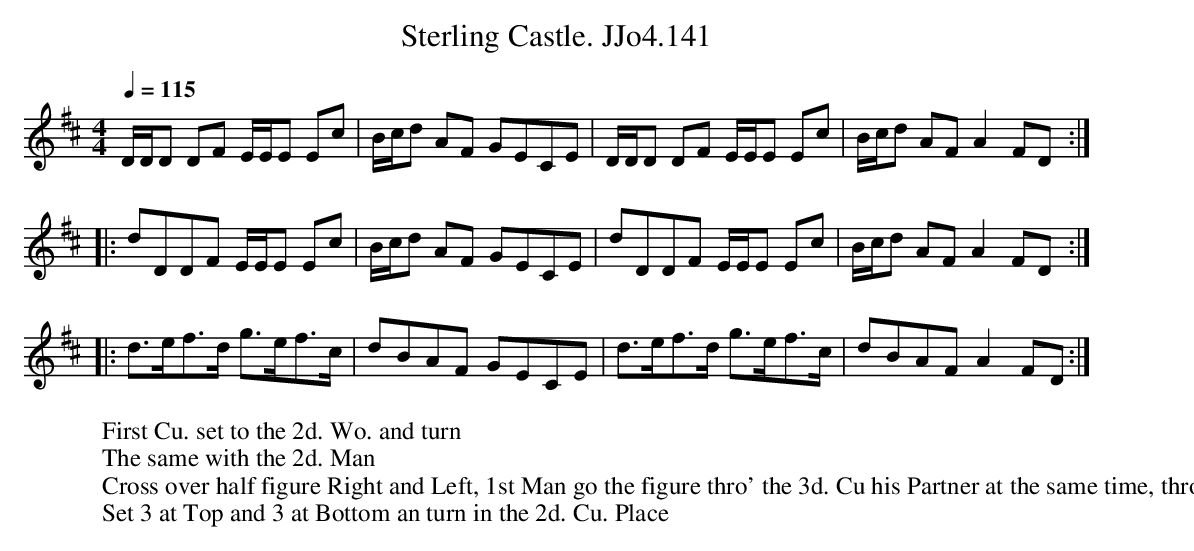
X:1
T:Sterling Castle. JJo4.141
M:4/4
Q:1/4=115
L:1/8
K:D
D/D/D DF E/E/E Ec | B/c/d AF GECE | D/D/D DF E/E/E Ec | B/c/d AF A2 FD :|
|: dDDF E/E/E Ec | B/c/d AF GECE | dDDF E/E/E Ec | B/c/d AF A2 FD :|
|:d>ef>d g>ef>c | dBAF GECE | d>ef>d g>ef>c | dBAF A2FD :|
W:First Cu. set to the 2d. Wo. and turn
W:The same with the 2d. Man
W:Cross over half figure Right and Left, 1st Man go the figure thro' the 3d. Cu his Partner at the same time, thro' the 2d. Cu.
W:Set 3 at Top and 3 at Bottom an turn in the 2d. Cu. Place
